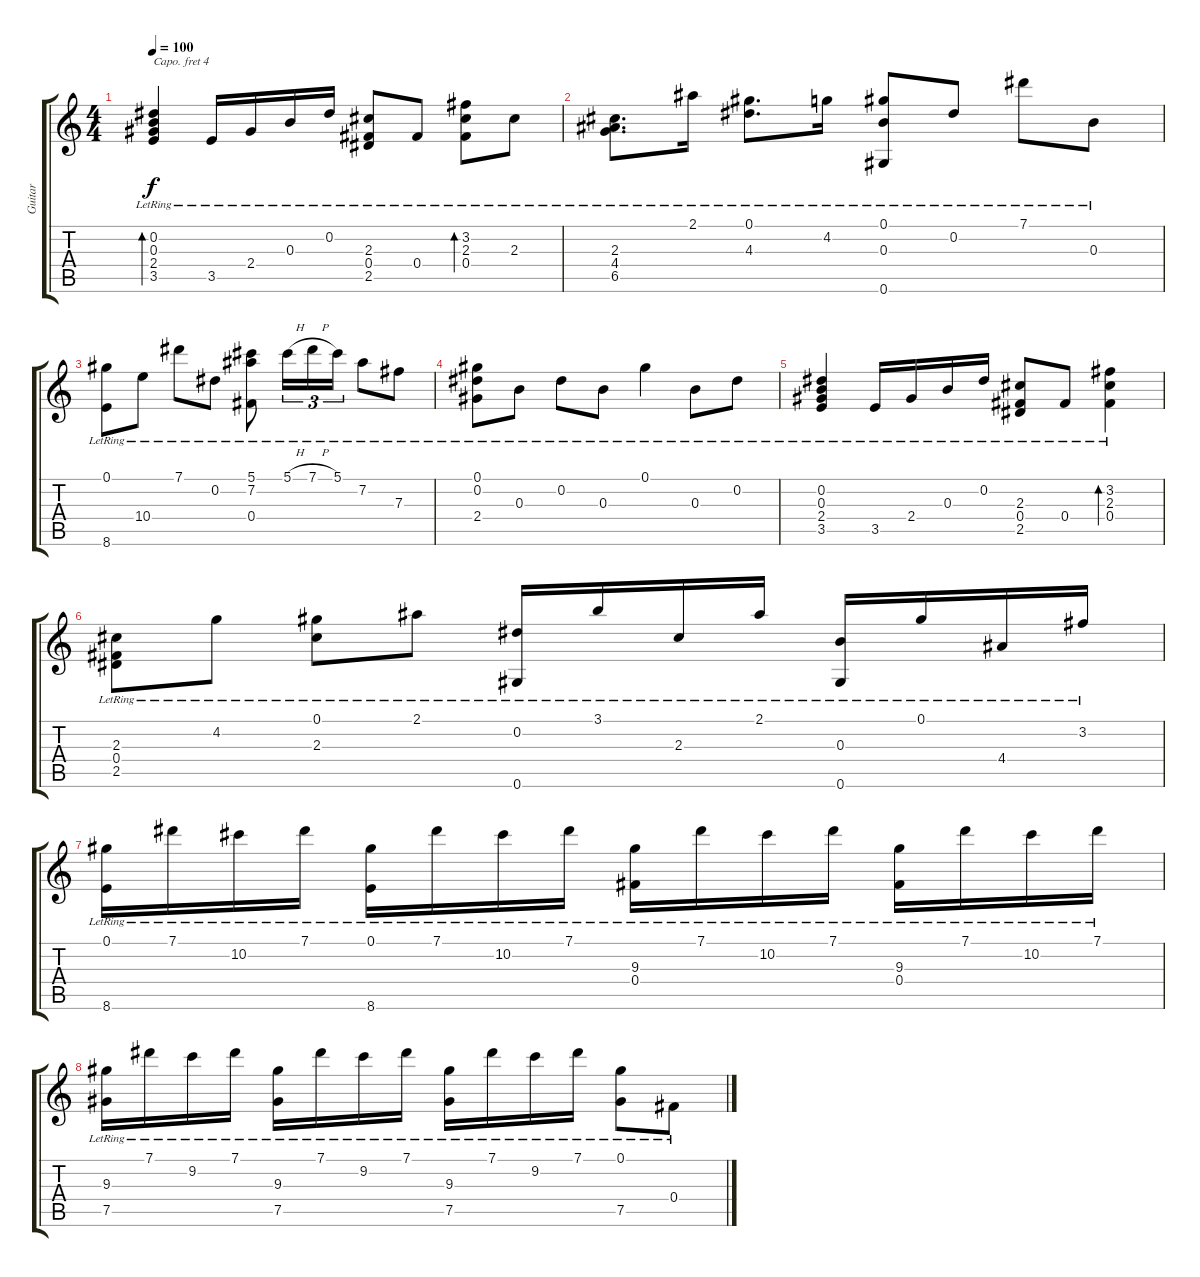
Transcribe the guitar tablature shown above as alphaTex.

\track ("Guitar" "Guitar") {instrument acousticguitarsteel}
\staff {score tabs}
\capo 4
\tuning (E4 B3 G3 D3 A2 E2) {hide}
\ts (4 4)
\tempo 100
\clef g2
\ks c
(0.2{lr} 0.3{lr} 2.4{lr} 3.5{lr}).4{bd 120 dy f} 3.5{lr}.16 2.4{lr}.16 0.3{lr}.16 0.2{lr}.16 (2.3{lr} 0.4{lr} 2.5{lr}).8 0.4{lr}.8 (3.2{lr} 2.3{lr} 0.4{lr}).8{bd 120} 2.3{lr}.8 |
(2.3{lr} 4.4{lr} 6.5{lr}).8{d} 2.1{lr}.16 (0.1{lr} 4.3{lr}).8{d} 4.2{lr}.16 (0.1{lr} 0.3{lr} 0.6{lr}).8 0.2{lr}.8 7.1{lr}.8 0.3{lr}.8 |
(0.1{lr} 8.6{lr}).8 10.4{lr}.8 7.1{lr}.8 0.2{lr}.8 (5.1{lr} 7.2{lr} 0.4{lr}).8 5.1{h lr}.16{tu (3 2)} 7.1{h lr}.16{tu (3 2)} 5.1{lr}.16{tu (3 2)} 7.2{lr}.8 7.3{lr}.8 |
(0.1{lr} 0.2{lr} 2.4{lr}).8 0.3{lr}.8 0.2{lr}.8 0.3{lr}.8 0.1{lr}.4 0.3{lr}.8 0.2{lr}.8 |
(0.2{lr} 0.3{lr} 2.4{lr} 3.5{lr}).4 3.5{lr}.16 2.4{lr}.16 0.3{lr}.16 0.2{lr}.16 (2.3{lr} 0.4{lr} 2.5{lr}).8 0.4{lr}.8 (3.2{lr} 2.3{lr} 0.4{lr}).4{bd 120} |
(2.3{lr} 0.4{lr} 2.5{lr}).8 4.2{lr}.8 (0.1{lr} 2.3{lr}).8 2.1{lr}.8 (0.2{lr} 0.6{lr}).16 3.1{lr}.16 2.3{lr}.16 2.1{lr}.16 (0.3{lr} 0.6{lr}).16 0.1{lr}.16 4.4{lr}.16 3.2{lr}.16 |
(0.1{lr} 8.6{lr}).16 7.1{lr}.16 10.2{lr}.16 7.1{lr}.16 (0.1{lr} 8.6{lr}).16 7.1{lr}.16 10.2{lr}.16 7.1{lr}.16 (9.3{lr} 0.4{lr}).16 7.1{lr}.16 10.2{lr}.16 7.1{lr}.16 (9.3{lr} 0.4{lr}).16 7.1{lr}.16 10.2{lr}.16 7.1{lr}.16 |
(9.3{lr} 7.5{lr}).16 7.1{lr}.16 9.2{lr}.16 7.1{lr}.16 (9.3{lr} 7.5{lr}).16 7.1{lr}.16 9.2{lr}.16 7.1{lr}.16 (9.3{lr} 7.5{lr}).16 7.1{lr}.16 9.2{lr}.16 7.1{lr}.16 (0.1{lr} 7.5{lr}).8 0.4{lr}.8
